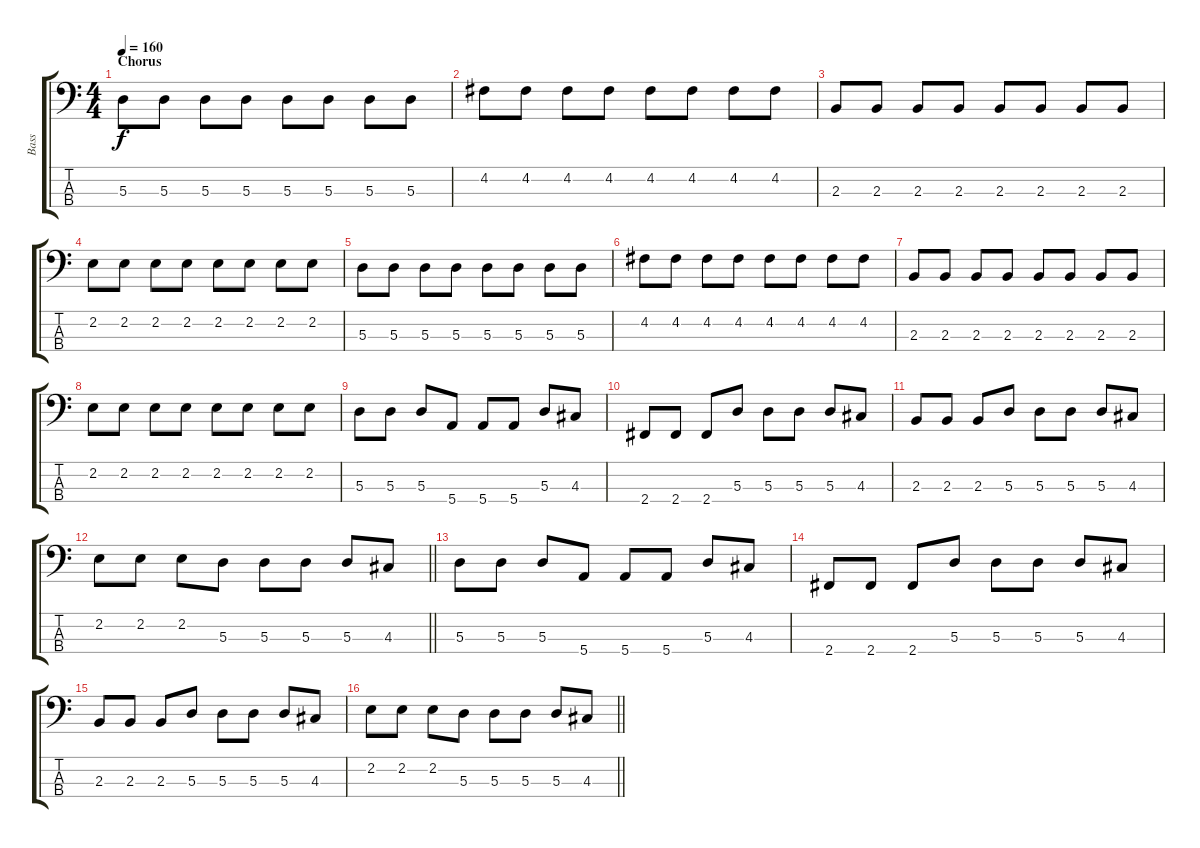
\track ("Bass" "Bass") {instrument electricbassfinger}
\staff {score tabs}
\tuning (G2 D2 A1 E1) {hide}
\ts (4 4)
\section ("" "Chorus")
\tempo 160
\clef f4
\ks c
5.3.8{dy f} 5.3.8 5.3.8 5.3.8 5.3.8 5.3.8 5.3.8 5.3.8 |
4.2.8 4.2.8 4.2.8 4.2.8 4.2.8 4.2.8 4.2.8 4.2.8 |
2.3.8 2.3.8 2.3.8 2.3.8 2.3.8 2.3.8 2.3.8 2.3.8 |
2.2.8 2.2.8 2.2.8 2.2.8 2.2.8 2.2.8 2.2.8 2.2.8 |
5.3.8 5.3.8 5.3.8 5.3.8 5.3.8 5.3.8 5.3.8 5.3.8 |
4.2.8 4.2.8 4.2.8 4.2.8 4.2.8 4.2.8 4.2.8 4.2.8 |
2.3.8 2.3.8 2.3.8 2.3.8 2.3.8 2.3.8 2.3.8 2.3.8 |
2.2.8 2.2.8 2.2.8 2.2.8 2.2.8 2.2.8 2.2.8 2.2.8 |
5.3.8 5.3.8 5.3.8 5.4.8 5.4.8 5.4.8 5.3.8 4.3.8 |
2.4.8 2.4.8 2.4.8 5.3.8 5.3.8 5.3.8 5.3.8 4.3.8 |
2.3.8 2.3.8 2.3.8 5.3.8 5.3.8 5.3.8 5.3.8 4.3.8 |
\barLineRight lightlight
2.2.8 2.2.8 2.2.8 5.3.8 5.3.8 5.3.8 5.3.8 4.3.8 |
5.3.8 5.3.8 5.3.8 5.4.8 5.4.8 5.4.8 5.3.8 4.3.8 |
2.4.8 2.4.8 2.4.8 5.3.8 5.3.8 5.3.8 5.3.8 4.3.8 |
2.3.8 2.3.8 2.3.8 5.3.8 5.3.8 5.3.8 5.3.8 4.3.8 |
\barLineRight lightlight
2.2.8 2.2.8 2.2.8 5.3.8 5.3.8 5.3.8 5.3.8 4.3.8
